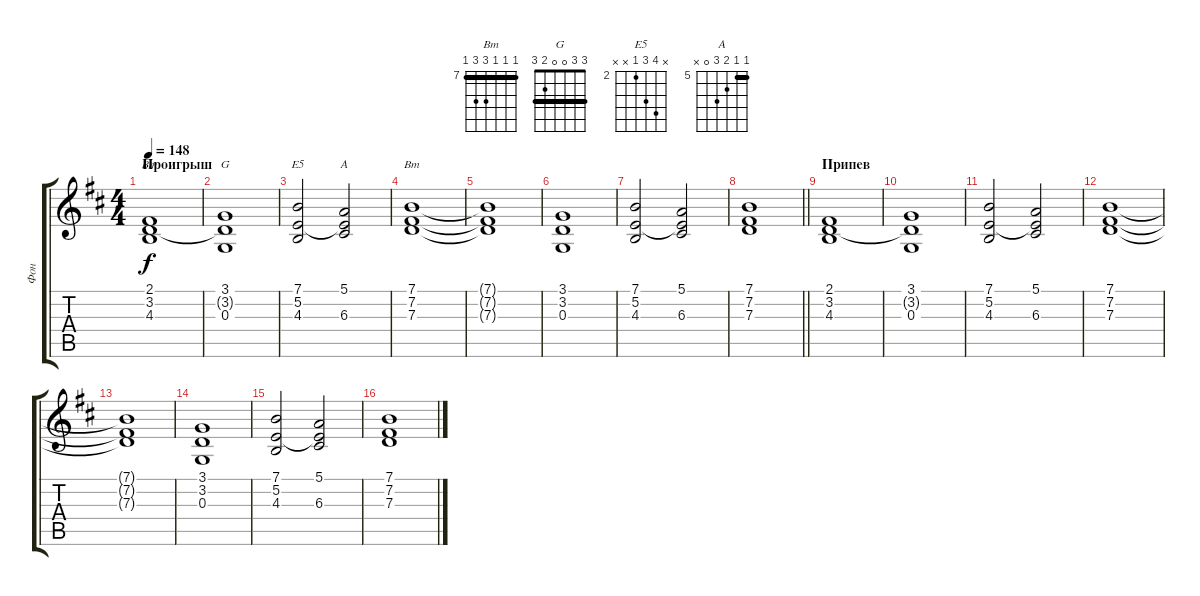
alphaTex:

\track ("Фон" "Фон") {instrument pad2warm}
\staff {score tabs}
\tuning (E4 B3 G3 D3 A2 E2) {hide}
\chord ("Bm" 2 3 4 0 2 x)
\chord ("G" 3 3 0 0 2 3) {barre 3}
\chord ("E5" x 5 4 2 x x) {firstfret 2}
\chord ("A" 5 5 6 7 0 x) {firstfret 5 barre 5}
\chord ("Bm" 7 7 7 9 9 7) {firstfret 7 barre 7}
\ts (4 4)
\section ("" "Проигрыш")
\tempo 148
\clef g2
\ks bminor
(2.1 3.2 4.3).1{ch "Bm" dy f} |
(3.1 3.2{t} 0.3).1{ch "G"} |
(7.1 5.2 4.3).2{ch "E5"} (5.1 5.2{t} 6.3).2{ch "A"} |
(7.1 7.2 7.3).1{ch "Bm"} |
(7.1{t} 7.2{t} 7.3{t}).1 |
(3.1 3.2 0.3).1 |
(7.1 5.2 4.3).2 (5.1 5.2{t} 6.3).2 |
\barLineRight lightlight
(7.1 7.2 7.3).1 |
\section ("" "Припев")
(2.1 3.2 4.3).1 |
(3.1 3.2{t} 0.3).1 |
(7.1 5.2 4.3).2 (5.1 5.2{t} 6.3).2 |
(7.1 7.2 7.3).1 |
(7.1{t} 7.2{t} 7.3{t}).1 |
(3.1 3.2 0.3).1 |
(7.1 5.2 4.3).2 (5.1 5.2{t} 6.3).2 |
(7.1 7.2 7.3).1
